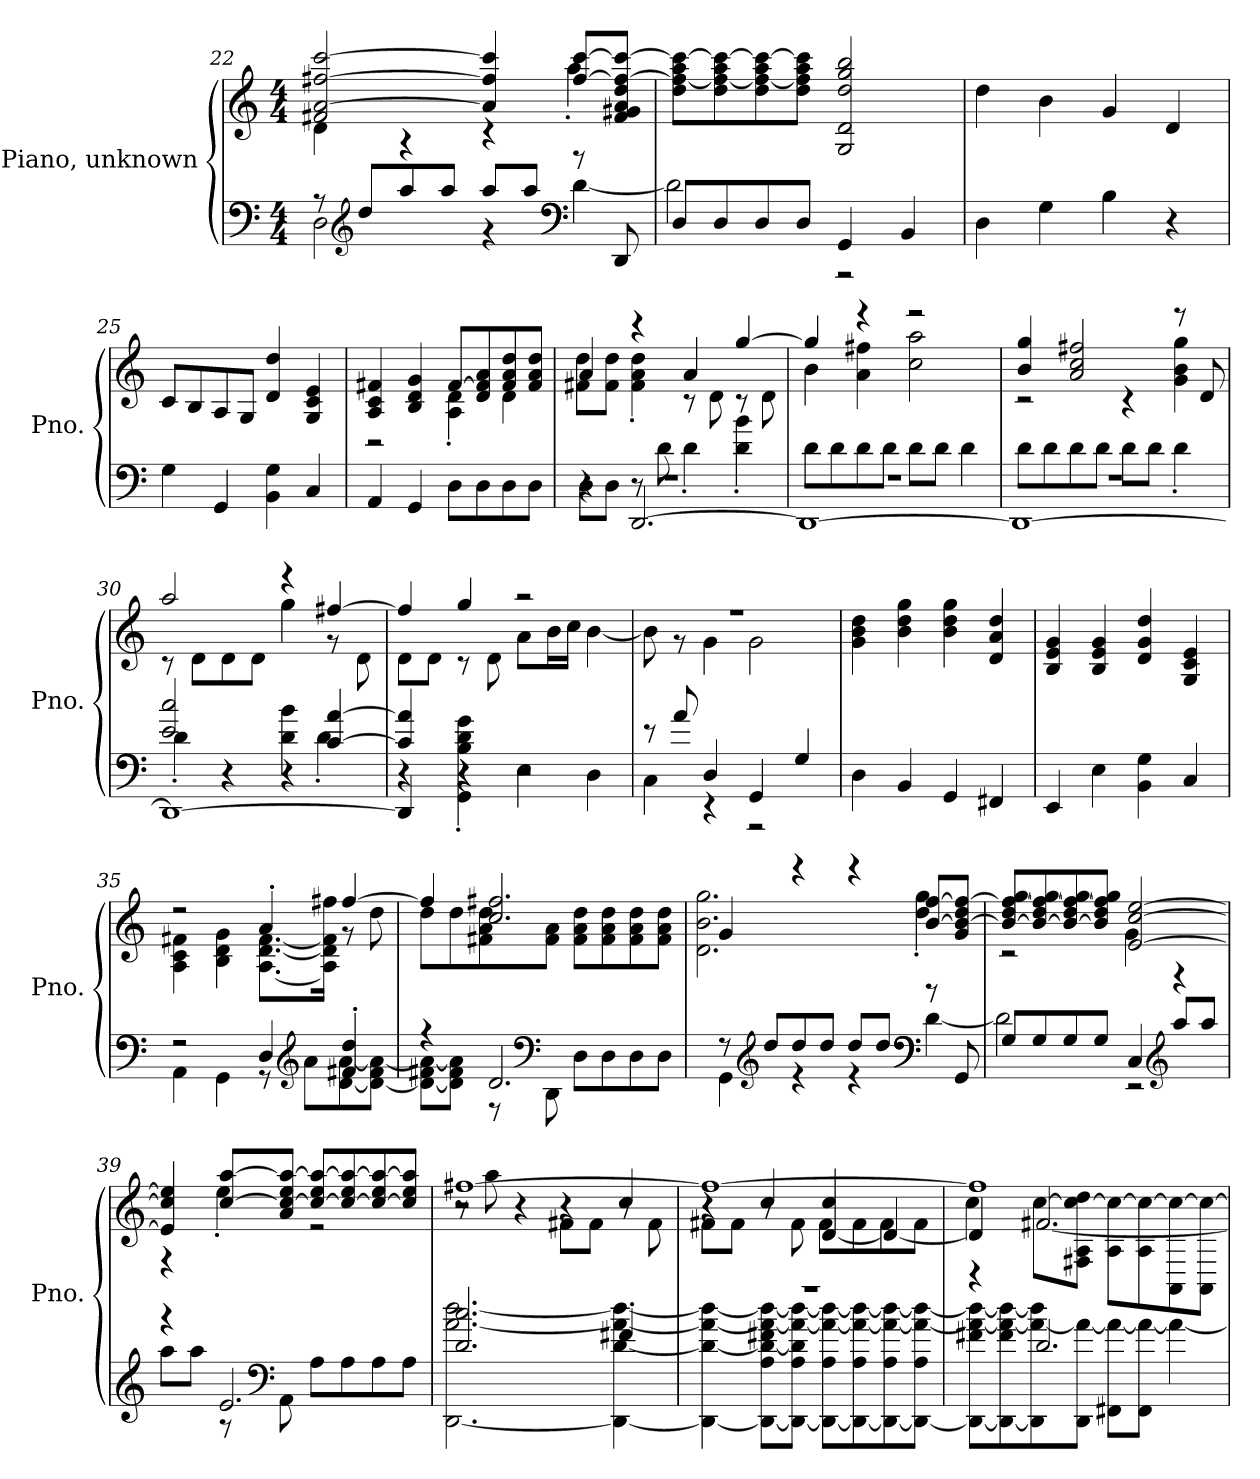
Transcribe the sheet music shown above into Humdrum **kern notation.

**kern	**kern
*part1	*part1
*staff2	*staff1
*I"Piano, unknown	*
*I'Pno.	*
*clefF4	*clefG2
*k[]	*k[]
*M4/4	*M4/4
=22	=22
*^	*^
8r	2D\	2f#X/ [2a/ [2ff#X/ [2ccc/	4d\
*clefG2	*	*	*
8dd/L	.	.	.
8aa/	.	.	4r
8aa/J	.	.	.
8aa/L	4r	4a/] 4ff#/] 4ccc/]	4r
8aa/J	.	.	.
*clefF4	*	*	*
8r	[4d\	[8ff#/ [8ccc/L	4aa'\
8DD/	.	8f#/ 8g#X/ 8a/ 8dd/ 8ff#/_ 8ccc/_J	.
*	*	*v	*v
=23	=23	=23
8D/L	2d\]	8dd\ 8ff#\_ 8aa\ 8ccc\_L
8D/	.	8dd\ 8ff#\_ 8aa\ 8ccc\_
8D/	.	8dd\ 8ff#\_ 8aa\ 8ccc\_
8D/J	.	8dd\ 8ff#\] 8aa\ 8ccc\]J
4GG/	2r	2G/ 2d/ 2dd/ 2gg/ 2bb/
4BB/	.	.
*v	*v	*
!!LO:PB:g=z
=24	=24
4D\	4dd\
4G\	4b\
4B\	4g/
4r	4d/
=25	=25
4G\	8c/L
.	8B/
4GG/	8A/
.	8G/J
4BB\ 4G\	4d/ 4dd/
4C/	4G/ 4c/ 4e/
=26	=26
*	*^
4AA/	4A/ 4c/ 4f#X/	2r
4GG/	4B/ 4d/ 4g/	.
8D\L	[8f#/L	4A\' 4d\'
8D\	8d/ 8f#/] 8a/	.
8D\	8f#/ 8a/ 8dd/	4d\
8D\J	8f#/ 8a/ 8dd/J	.
=27	=27	=27
*^	*	*
*	*^	*	*
1r	8D\L	4r	4a/	8f#X\ 8dd\L
.	8D\J	.	.	8f#\ 8dd\J
.	8r	[2.DD/	4r	4f#\' 4a\' 4dd\'
.	8d\	.	.	.
.	4d'\	.	4a/	8r
.	.	.	.	8d\
.	4d\' 4b\'	.	[4gg/	8r
.	.	.	.	8d\
=28	=28	=28	=28	=28
1r	8d\L	1DD_	4gg/]	4b\
.	8d\	.	.	.
.	8d\	.	4r	4a\ 4ff#X\
.	8d\J	.	.	.
.	8d\L	.	2r	2cc\ 2aa\
.	8d\J	.	.	.
.	4d\	.	.	.
!!LO:LB:g=z	!!
=29	=29	=29	=29	=29
1r	8d\L	1DD_	4b/ 4gg/	2r
.	8d\	.	.	.
.	8d\	.	2a/ 2cc/ 2ff#X/	.
.	8d\J	.	.	.
.	8d\L	.	.	4r
.	8d\J	.	.	.
.	4d'\	.	8r	4g\ 4b\ 4gg\
.	.	.	8d/	.
=30	=30	=30	=30	=30
2e/ 2cc/	4d'\	1DD_	2aa/	8r
.	.	.	.	8d\L
.	4r	.	.	8d\
.	.	.	.	8d\J
4r	4d\ 4b\	.	4r	4gg\
[4c/ [4a/	4d'\	.	[4ff#X/	8r
.	.	.	.	8d\
=31	=31	=31	=31	=31
4c/] 4a/]	4r	4DD/]	4ff#/]	8d\L
.	.	.	.	8d\J
4r	4GG\' 4B\' 4d\' 4g\'	4r	4gg/	8r
.	.	.	.	8d\
2r	4E\	2r	2r	8a\L
.	.	.	.	16b\L
.	.	.	.	16cc\JJ
.	4D\	.	.	[4b\
*	*v	*v	*	*
=32	=32	=32	=32
8r	4C\	1r	8b\]
8a/	.	.	8r
4D/	4r	.	4g\
4GG/	2r	.	2g\
4G/	.	.	.
*v	*v	*	*
*	*v	*v
=33	=33
4D\	4g\ 4b\ 4dd\
4BB/	4b\ 4dd\ 4gg\
4GG/	4b\ 4dd\ 4gg\
4FF#X/	4d/ 4a/ 4dd/
!!LO:LB:g=z
=34	=34
4EE/	4B/ 4e/ 4g/
4E\	4B/ 4e/ 4g/
4BB\ 4G\	4d/ 4g/ 4dd/
4C/	4G/ 4c/ 4e/
=35	=35
*^	*^
2r	4AA\	2r	4A\ 4c\ 4f#X\
.	4GG\	.	4B\ 4d\ 4g\
4D/	8r	4a'/	[8.A\ [8.d\ [8.f#\L
*clefG2	*	*	*
.	8a\L	.	.
.	.	.	16A\] 16d\] 16f#\] 16ff#X\Jk
4f#X/' 4dd/'	[8d\ [8a\	[4ff#/	8r
.	8d\_ 8f#\ 8a\_J	.	8dd\
=36	=36	=36	=36
4r	8d\_ 8f#X\ 8a\_L	4ff#/]	8dd\L
.	8d\] 8f#\ 8a\]J	.	8dd\
2.d/	8r	2.cc/ 2.ff#X/	8f#X\ 8a\ 8dd\
*clefF4	*	*	*
.	8DD\	.	8f#\ 8a\J
.	8D\L	.	8f#\ 8a\ 8dd\L
.	8D\	.	8f#\ 8a\ 8dd\
.	8D\	.	8f#\ 8a\ 8dd\
.	8D\J	.	8f#\ 8a\ 8dd\J
=37	=37	=37	=37
8r	4GG\	4g/	2.d\ 2.b\ 2.gg\
*clefG2	*	*	*
8dd/L	.	.	.
8dd/	4r	4r	.
8dd/J	.	.	.
8dd/L	4r	4r	.
8dd/J	.	.	.
*clefF4	*	*	*
8r	[4d\	[8b/ [8ff/L	4dd\' 4gg\'
8GG/	.	8g/ 8b/_ 8dd/ 8ff/_J	.
!!LO:LB:g=z	!!
=38	=38	=38	=38
8G/L	2d\]	8b/_ 8dd/ 8ff/_ 8gg/L	2r
8G/	.	8b/_ 8dd/ 8ff/_ 8gg/	.
8G/	.	8b/_ 8dd/ 8ff/_ 8gg/	.
8G/J	.	8b/] 8dd/ 8ff/] 8gg/J	.
4C/	2r	[2e/ [2cc/ [2ee/	4g\
*clefG2	*	*	*
8aa/L	.	.	4r
8aa/J	.	.	.
=39	=39	=39	=39
4r	8aa\L	4e/] 4cc/] 4ee/]	4r
.	8aa\J	.	.
2.e/	8r	[8cc/ [8aa/L	4ee'\
*clefF4	*	*	*
.	8AA\	8a/ 8cc/_ 8ee/ 8aa/_J	.
.	8A\L	8cc/_ 8ee/ 8aa/_L	2r
.	8A\	8cc/_ 8ee/ 8aa/_	.
.	8A\	8cc/_ 8ee/ 8aa/_	.
.	8A\J	8cc/] 8ee/ 8aa/]J	.
=40	=40	=40	=40
*	*	*	*^
2.d/ 2.cc/	[2.DD\ [2.a\ [2.dd\	[1ff#X	2r	8r
.	.	.	.	8aa\
.	.	.	.	4r
.	.	.	4r	8f#X\L
.	.	.	.	8f#\J
4f#X'/	4DD\_ [4d\ 4a\_ 4dd\_	.	4cc/	8r
.	.	.	.	8f#\
!!LO:LB:g=z	!!	!!
=41	=41	=41	=41	=41
1r	4DD\_ 4d\_ 4a\_ 4dd\_	1ff#_	4r	8f#X\L
.	.	.	.	8f#\J
.	8DD\_ 8A\ 8d\_ 8f#X\ 8a\_ 8dd\_L	.	4cc/	8r
.	8DD\_ 8A\ 8d\] 8a\_ 8dd\_J	.	.	8f#\
.	8DD\_ 8A\ 8a\_ 8dd\_L	.	[4d/ 4cc/	8f#\L
.	8DD\_ 8A\ 8a\_ 8dd\_	.	.	8f#\
.	8DD\_ 8A\ 8a\_ 8dd\_	.	4d/_	8f#\
.	8DD\_ 8A\ 8a\_ 8dd\_J	.	.	8f#\J
=42	=42	=42	=42	=42
4r	8DD\_ 8f#X\ 8a\_ 8dd\_L	1ff#]	4d/]	4cc\
.	8DD\_ 8f#\ 8a\_ 8dd\_	.	.	.
2.d/	8DD\] 8a\_ 8dd\]	.	[2.f#X/	[8cc\L
.	8DD\ 8a\_J	.	.	8F#X\ 8A\ 8cc\_ 8dd\J
.	8FF#X\ 8a\_L	.	.	8A\ 8cc\_L
.	8FF#\ 8a\_J	.	.	8A\ 8cc\_
.	4a\_	.	.	8AA\ 8cc\_
.	.	.	.	8AA\ 8cc\_J
*v	*v	*	*	*
*	*v	*v	*v
=	=
*-	*-
